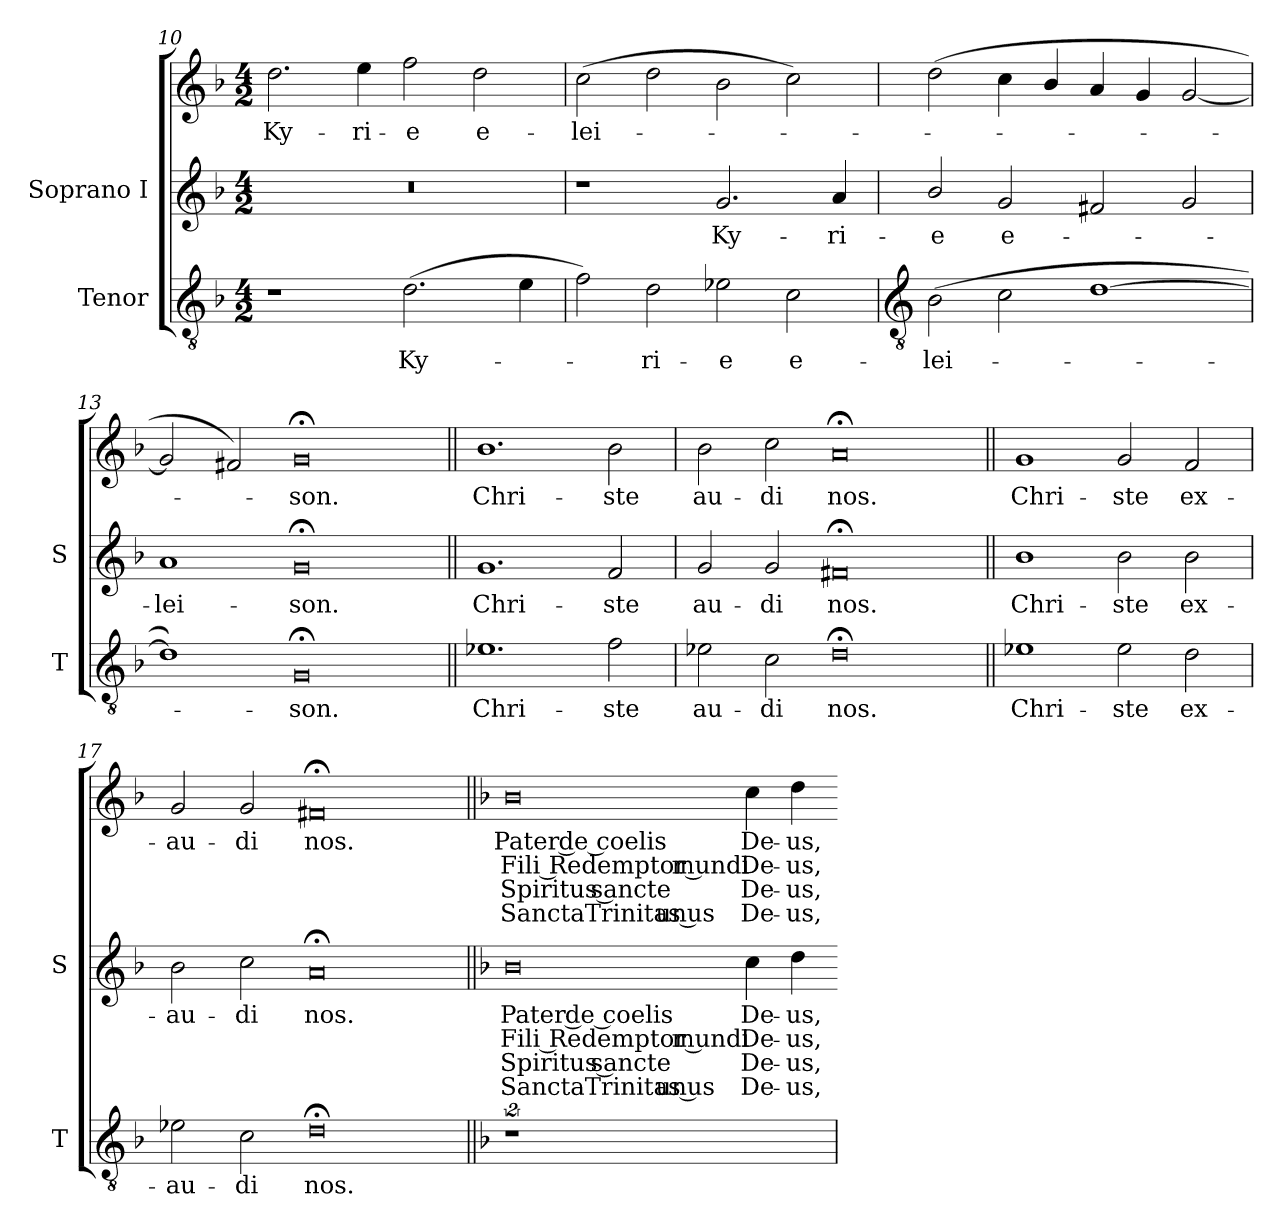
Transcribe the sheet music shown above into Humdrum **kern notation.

**kern	**text	**kern	**text	**text	**text	**text	**kern	**text	**text	**text	**text
*part2	*part2	*part1	*part1	*part1	*part1	*part1	*part1	*part1	*part1	*part1	*part1
*staff3	*staff3	*staff2	*staff2	*staff2	*staff2	*staff2	*staff1	*staff1	*staff1	*staff1	*staff1
*I"Tenor	*	*I"Soprano I	*	*	*	*	*	*	*	*	*
*I'T	*	*I'S	*	*	*	*	*	*	*	*	*
*clefGv2	*	*clefG2	*	*	*	*	*clefG2	*	*	*	*
*k[b-]	*	*k[b-]	*	*	*	*	*k[b-]	*	*	*	*
*F:	*	*F:	*	*	*	*	*F:	*	*	*	*
*M4/2	*	*M4/2	*	*	*	*	*M4/2	*	*	*	*
=10	=10	=10	=10	=10	=10	=10	=10	=10	=10	=10	=10
!	!	!	!	!	!	!	!	!LO:LY:b	!	!	!
1r	.	0r	.	.	.	.	2.dd	Ky-	.	.	.
!	!	!	!	!	!	!	!	!LO:LY:b	!	!	!
.	.	.	.	.	.	.	4ee	-ri-	.	.	.
!	!LO:LY:b	!	!	!	!	!	!	!LO:LY:b	!	!	!
(>2.d	Ky-	.	.	.	.	.	2ff	-e	.	.	.
!	!	!	!	!	!	!	!	!LO:LY:b	!	!	!
.	.	.	.	.	.	.	2dd	e-	.	.	.
4e	.	.	.	.	.	.	.	.	.	.	.
=11	=11	=11	=11	=11	=11	=11	=11	=11	=11	=11	=11
!	!	!	!	!	!	!	!	!LO:LY:b	!	!	!
2f)	.	1r	.	.	.	.	(>2cc	-lei-	.	.	.
!	!LO:LY:b	!	!	!	!	!	!	!	!	!	!
2d	ri-	.	.	.	.	.	2dd	.	.	.	.
!	!LO:LY:b	!	!LO:LY:b	!	!	!	!	!	!	!	!
2e-X	-e	2.g	Ky-	.	.	.	2b-	.	.	.	.
!	!LO:LY:b	!	!	!	!	!	!	!	!	!	!
2c	e-	.	.	.	.	.	2cc)	.	.	.	.
!	!	!	!LO:LY:b	!	!	!	!	!	!	!	!
.	.	4a	-ri-	.	.	.	.	.	.	.	.
!!LO:LB:g=z
=12	=12	=12	=12	=12	=12	=12	=12	=12	=12	=12	=12
*clefGv2	*	*	*	*	*	*	*	*	*	*	*
!	!LO:LY:b	!	!LO:LY:b	!	!	!	!	!	!	!	!
(>2B-	-lei-	2b-/	-e	.	.	.	(<2dd	.	.	.	.
!	!	!	!LO:LY:b	!	!	!	!	!	!	!	!
2c	.	2g/	e-	.	.	.	4cc	.	.	.	.
.	.	.	.	.	.	.	4b-/	.	.	.	.
[1d	.	2f#X	.	.	.	.	4a	.	.	.	.
.	.	.	.	.	.	.	4g	.	.	.	.
.	.	2g	.	.	.	.	[2g	.	.	.	.
=13	=13	=13	=13	=13	=13	=13	=13	=13	=13	=13	=13
!	!	!	!LO:LY:b	!	!	!	!	!	!	!	!
1d])	.	1a	lei-	.	.	.	2g]	.	.	.	.
.	.	.	.	.	.	.	2f#X)	.	.	.	.
!	!LO:LY:b	!	!LO:LY:b	!	!	!	!	!LO:LY:b	!	!	!
0G;<	son.	0g;<	-son.	.	.	.	0g;<	son.	.	.	.
=14||	=14||	=14||	=14||	=14||	=14||	=14||	=14||	=14||	=14||	=14||	=14||
!	!LO:LY:b	!	!LO:LY:b	!	!	!	!	!LO:LY:b	!	!	!
1.e-X	Chri-	1.g	Chri-	.	.	.	1.b-	Chri-	.	.	.
!	!LO:LY:b	!	!LO:LY:b	!	!	!	!	!LO:LY:b	!	!	!
2f	-ste	2f	-ste	.	.	.	2b-	-ste	.	.	.
=15	=15	=15	=15	=15	=15	=15	=15	=15	=15	=15	=15
!	!LO:LY:b	!	!LO:LY:b	!	!	!	!	!LO:LY:b	!	!	!
2e-X	au-	2g	au-	.	.	.	2b-	au-	.	.	.
!	!LO:LY:b	!	!LO:LY:b	!	!	!	!	!LO:LY:b	!	!	!
2c	-di	2g	-di	.	.	.	2cc	-di	.	.	.
!	!LO:LY:b	!	!LO:LY:b	!	!	!	!	!LO:LY:b	!	!	!
0d;<	nos.	0f#X;<	nos.	.	.	.	0a;<	nos.	.	.	.
=16||	=16||	=16||	=16||	=16||	=16||	=16||	=16||	=16||	=16||	=16||	=16||
!	!LO:LY:b	!	!LO:LY:b	!	!	!	!	!LO:LY:b	!	!	!
1e-X	Chri-	1b-	-Chri-	.	.	.	1g	Chri-	.	.	.
!	!LO:LY:b	!	!LO:LY:b	!	!	!	!	!LO:LY:b	!	!	!
2e-	-ste	2b-	-ste	.	.	.	2g	-ste	.	.	.
!	!LO:LY:b	!	!LO:LY:b	!	!	!	!	!LO:LY:b	!	!	!
2d	ex-	2b-	ex-	.	.	.	2f	ex-	.	.	.
=17	=17	=17	=17	=17	=17	=17	=17	=17	=17	=17	=17
!	!LO:LY:b	!	!LO:LY:b	!	!	!	!	!LO:LY:b	!	!	!
2e-X	-au-	2b-	au-	.	.	.	2g	-au-	.	.	.
!	!LO:LY:b	!	!LO:LY:b	!	!	!	!	!LO:LY:b	!	!	!
2c	-di	2cc	-di	.	.	.	2g	-di	.	.	.
!	!LO:LY:b	!	!LO:LY:b	!	!	!	!	!LO:LY:b	!	!	!
0d;<	nos.	0a;<	nos.	.	.	.	0f#X;<	nos.	.	.	.
!!LO:LB:g=z
=18||	=18||	=18||	=18||	=18||	=18||	=18||	=18||	=18||	=18||	=18||	=18||
*	*	*k[b-]	*	*	*	*	*k[b-]	*	*	*	*
*	*	*F:	*	*	*	*	*F:	*	*	*	*
!	!	!	!LO:LY:b	!LO:LY:b	!LO:LY:b	!LO:LY:b	!	!LO:LY:b	!LO:LY:b	!LO:LY:b	!LO:LY:b
2%5r	.	0b-	Pater de coelis	Fili Redemptor mundi	Spiritus sancte	SanctaTrinitas unus	0b-	Pater de coelis	Fili Redemptor mundi	Spiritus sancte	SanctaTrinitas unus
!	!	!	!LO:LY:b	!LO:LY:b	!LO:LY:b	!LO:LY:b	!	!LO:LY:b	!LO:LY:b	!LO:LY:b	!LO:LY:b
.	.	4cc	De-	-De-	-De-	-De-	4cc	De-	-De-	-De-	-De-
!	!	!	!LO:LY:b	!LO:LY:b	!LO:LY:b	!LO:LY:b	!	!LO:LY:b	!LO:LY:b	!LO:LY:b	!LO:LY:b
.	.	4dd	-us,	us,	us,	us,	4dd	-us,	us,	us,	us,
=	=-	=-	=-	=-	=-	=-	=-	=-	=-	=-	=-
*-	*-	*-	*-	*-	*-	*-	*-	*-	*-	*-	*-
